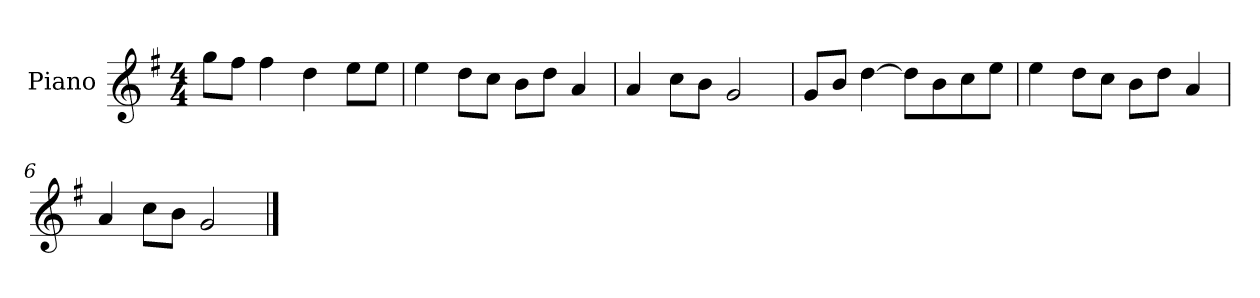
**kern
*part1
*staff1
*I"Piano
*I'P-no
*clefG2
*k[f#]
*M4/4
*MM90
=1
8gg\L
8ff#\J
4ff#\
4dd\
8ee\L
8ee\J
=2
4ee\
8dd\L
8cc\J
8b\L
8dd\J
4a/
=3
4a/
8cc\L
8b\J
2g/
=4
8g/L
8b/J
[4dd\
8dd\L]
8b\
8cc\
8ee\J
=5
4ee\
8dd\L
8cc\J
8b\L
8dd\J
4a/
=6
4a/
8cc\L
8b\J
2g/
==
*-
